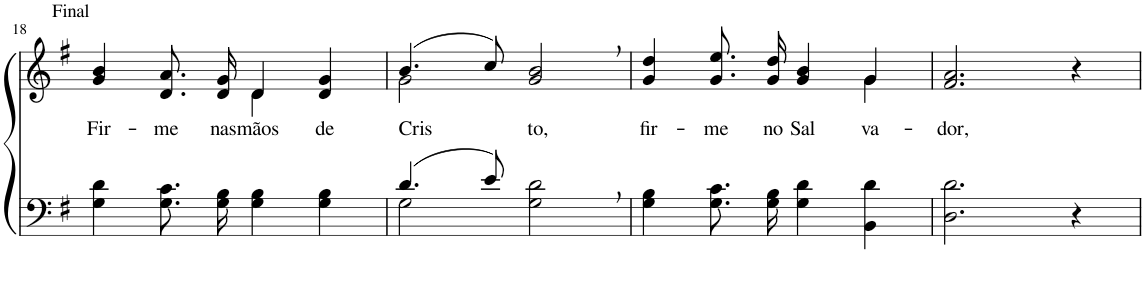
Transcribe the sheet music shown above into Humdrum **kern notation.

**kern	**kern	**text
*part2	*part1	*part1
*staff2	*staff1	*staff1
*I"Parte III e IV	*I"Parte I e II	*
!!LO:PB:g=z
*clefF4	*clefG2	*
*k[f#]	*k[f#]	*
*M4/4	*M4/4	*
=18	=18	=18
!	!LO:TX:a:t=Final	!
!	!	!LO:LY:b
*	*^	*
4G\ 4d\	4g/ 4b/	2ryy	Fir-
!	!	!	!LO:LY:b
8.G\ 8.c\L	8.d/ 8.a/L	.	-me
!	!	!	!LO:LY:b
16G\ 16B\Jk	16d/ 16g/Jk	.	nas
!	!	!	!LO:LY:b
4G\ 4B\	4d/	4d\	mãos
!	!	!	!LO:LY:b
4G\ 4B\	4d/ 4g/	4ryy	de
=19	=19	=19	=19
*^	*	*	*
!	!	!	!	!LO:LY:b
(4.d/	2G\	(4.b/	2g\	Cris-
8e/)	.	8cc/)	.	.
!	!	!	!	!LO:LY:b
2ryy	2G\ 2d\	2g/, 2b/,	2ryy	-to,
=20	=20	=20	=20	=20
!	!	!	!	!LO:LY:b
*v	*v	*	*	*
4G\ 4B\	4g/ 4dd/	2.ryy	fir-
!	!	!	!LO:LY:b
8.G\ 8.c\L	8.g\ 8.ee\L	.	-me
!	!	!	!LO:LY:b
16G\ 16B\Jk	16g\ 16dd\Jk	.	no
!	!	!	!LO:LY:b
4G\ 4d\	4g/ 4b/	.	Sal-
!	!	!	!LO:LY:b
4BB\ 4d\	4g/	4g\	-va-
=21	=21	=21	=21
!	!	!	!LO:LY:b
*	*v	*v	*
2.D\ 2.d\	2.f#/ 2.a/	dor,
4r	4r	.
=	=	=
*-	*-	*-
